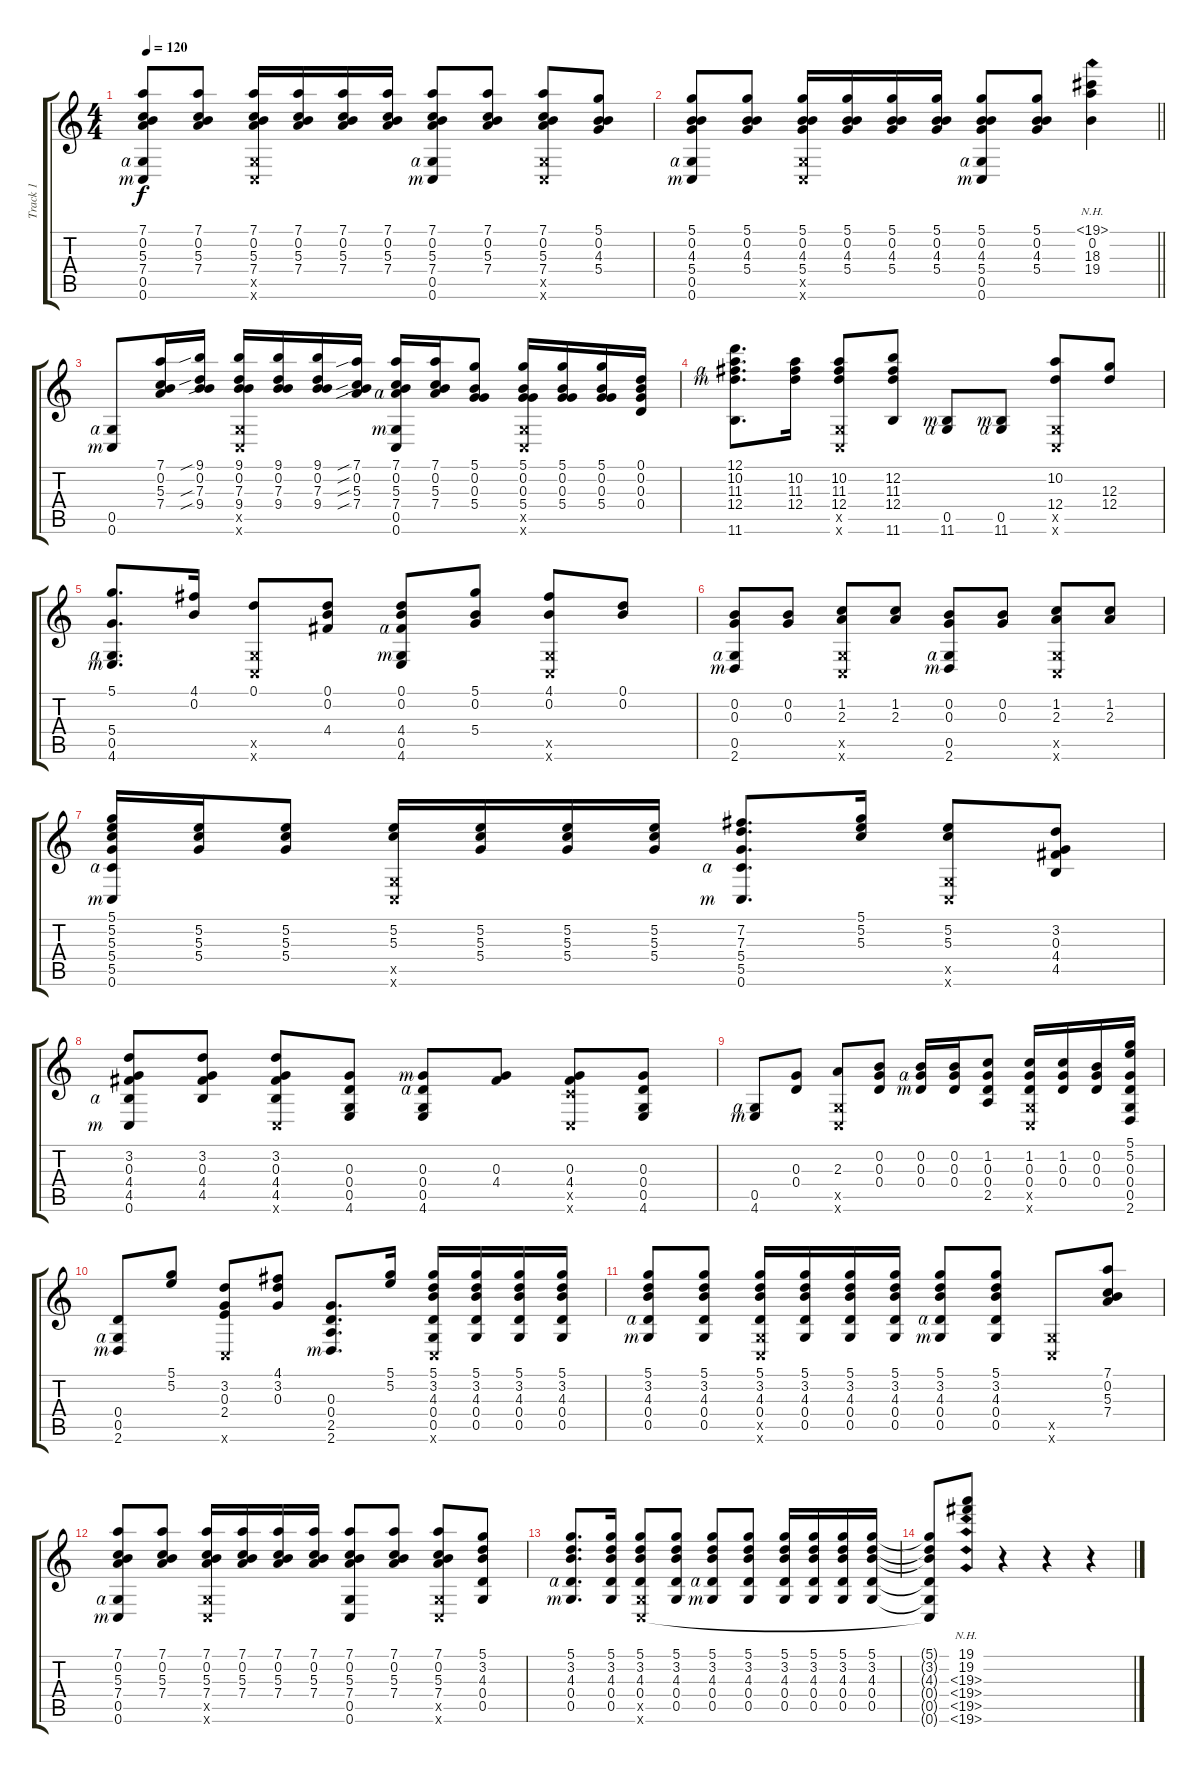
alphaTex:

\track ("Track 1" "Track 1") {instrument acousticguitarsteel}
\staff {score tabs}
\tuning (D4 B3 G3 D3 G2 C2) {hide}
\ts (4 4)
\tempo 120
\clef g2
\ks c
(7.1 0.2 5.3 7.4 0.5{rf 4} 0.6{rf 3}).8{dy f} (7.1 0.2 5.3 7.4).8 (7.1 0.2 5.3 7.4 0.5{x} 0.6{x}).16 (7.1 0.2 5.3 7.4).16 (7.1 0.2 5.3 7.4).16 (7.1 0.2 5.3 7.4).16 (7.1 0.2 5.3 7.4 0.5{rf 4} 0.6{rf 3}).8 (7.1 0.2 5.3 7.4).8 (7.1 0.2 5.3 7.4 0.5{x} 0.6{x}).8 (5.1 0.2 4.3 5.4).8 |
\barLineRight lightlight
(5.1 0.2 4.3 5.4 0.5{rf 4} 0.6{rf 3}).8 (5.1 0.2 4.3 5.4).8 (5.1 0.2 4.3 5.4 0.5{x} 0.6{x}).16 (5.1 0.2 4.3 5.4).16 (5.1 0.2 4.3 5.4).16 (5.1 0.2 4.3 5.4).16 (5.1 0.2 4.3 5.4 0.5{rf 4} 0.6{rf 3}).8 (5.1 0.2 4.3 5.4).8 (19.1{nh} 0.2 18.3 19.4).4 |
(0.5{rf 4} 0.6{rf 3}).8 (7.1 0.2 5.3 7.4).16 (9.1{sib} 0.2 7.3{sib} 9.4{sib}).16 (9.1 0.2 7.3 9.4 0.5{x} 0.6{x}).16 (9.1 0.2 7.3 9.4).16 (9.1 0.2 7.3 9.4).16 (7.1{sib} 0.2{sib} 5.3{sib} 7.4{sib}).16 (7.1 0.2 5.3 7.4{rf 4} 0.5{rf 3} 0.6).16 (7.1 0.2 5.3 7.4).16 (5.1 0.2 0.3 5.4).8 (5.1 0.2 0.3 5.4 0.5{x} 0.6{x}).16 (5.1 0.2 0.3 5.4).16 (5.1 0.2 0.3 5.4).16 (0.1 0.2 0.3 0.4).16 |
(12.1 10.2 11.3{rf 4} 12.4{rf 3} 11.6).8{d} (10.2 11.3 12.4).16 (10.2 11.3 12.4 0.5{x} 0.6{x}).8 (12.2 11.3 12.4 11.6).8 (0.5{rf 4} 11.6{rf 3}).8 (0.5{rf 4} 11.6{rf 3}).8 (10.2 12.4 0.5{x} 0.6{x}).8 (12.3 12.4).8 |
(5.1 5.4 0.5{rf 4} 4.6{rf 3}).8{d} (4.1 0.2).16 (0.1 0.5{x} 0.6{x}).8 (0.1 0.2 4.4).8 (0.1 0.2 4.4{rf 4} 0.5{rf 3} 4.6).8 (5.1 0.2 5.4).8 (4.1 0.2 0.5{x} 0.6{x}).8 (0.1 0.2).8 |
(0.2 0.3 0.5{rf 4} 2.6{rf 3}).8 (0.2 0.3).8 (1.2 2.3 0.5{x} 0.6{x}).8 (1.2 2.3).8 (0.2 0.3 0.5{rf 4} 2.6{rf 3}).8 (0.2 0.3).8 (1.2 2.3 0.5{x} 0.6{x}).8 (1.2 2.3).8 |
(5.1 5.2 5.3 5.4 5.5{rf 4} 0.6{rf 3}).16 (5.2 5.3 5.4).16 (5.2 5.3 5.4).8 (5.2 5.3 0.5{x} 0.6{x}).16 (5.2 5.3 5.4).16 (5.2 5.3 5.4).16 (5.2 5.3 5.4).16 (7.2 7.3 5.4 5.5{rf 4} 0.6{rf 3}).8{d} (5.1 5.2 5.3).16 (5.2 5.3 0.5{x} 0.6{x}).8 (3.2 0.3 4.4 4.5).8 |
(3.2 0.3 4.4 4.5{rf 4} 0.6{rf 3}).8 (3.2 0.3 4.4 4.5).8 (3.2 0.3 4.4 4.5 0.6{x}).8 (0.3 0.4 0.5 4.6).8 (0.3{rf 3} 0.4{rf 4} 0.5 4.6).8 (0.3 4.4).8 (0.3 4.4 5.5{x} 0.6{x}).8 (0.3 0.4 0.5 4.6).8 |
(0.5{rf 4} 4.6{rf 3}).8 (0.3 0.4).8 (2.3 0.5{x} 0.6{x}).8 (0.2 0.3 0.4).8 (0.2 0.3{rf 4} 0.4{rf 3}).16 (0.2 0.3 0.4).16 (1.2 0.3 0.4 2.5).8 (1.2 0.3 0.4 0.5{x} 0.6{x}).16 (1.2 0.3 0.4).16 (0.2 0.3 0.4).16 (5.1 5.2 0.3 0.4 0.5 2.6).16 |
(0.4 0.5{rf 4} 2.6{rf 3}).8 (5.1 5.2).8 (3.2 0.3 2.4 0.6{x}).8 (4.1 3.2 0.3).8 (0.3 0.4 2.5 2.6{rf 3}).8{d} (5.1 5.2).16 (5.1 3.2 4.3 0.4 0.5 0.6{x}).16 (5.1 3.2 4.3 0.4 0.5).16 (5.1 3.2 4.3 0.4 0.5).16 (5.1 3.2 4.3 0.4 0.5).16 |
(5.1 3.2 4.3 0.4{rf 4} 0.5{rf 3}).8 (5.1 3.2 4.3 0.4 0.5).8 (5.1 3.2 4.3 0.4 0.5{x} 0.6{x}).16 (5.1 3.2 4.3 0.4 0.5).16 (5.1 3.2 4.3 0.4 0.5).16 (5.1 3.2 4.3 0.4 0.5).16 (5.1 3.2 4.3 0.4{rf 4} 0.5{rf 3}).8 (5.1 3.2 4.3 0.4 0.5).8 (0.5{x} 0.6{x}).8 (7.1 0.2 5.3 7.4).8 |
(7.1 0.2 5.3 7.4 0.5{rf 4} 0.6{rf 3}).8 (7.1 0.2 5.3 7.4).8 (7.1 0.2 5.3 7.4 0.5{x} 0.6{x}).16 (7.1 0.2 5.3 7.4).16 (7.1 0.2 5.3 7.4).16 (7.1 0.2 5.3 7.4).16 (7.1 0.2 5.3 7.4 0.5 0.6).8 (7.1 0.2 5.3 7.4).8 (7.1 0.2 5.3 7.4 0.5{x} 0.6{x}).8 (5.1 3.2 4.3 0.4 0.5).8 |
(5.1 3.2 4.3 0.4{rf 4} 0.5{rf 3}).8{d} (5.1 3.2 4.3 0.4 0.5).16 (5.1 3.2 4.3 0.4 0.5{x} 0.6{x}).8 (5.1 3.2 4.3 0.4 0.5).8 (5.1 3.2 4.3 0.4{rf 4} 0.5{rf 3}).8 (5.1 3.2 4.3 0.4 0.5).8 (5.1 3.2 4.3 0.4 0.5).16 (5.1 3.2 4.3 0.4 0.5).16 (5.1 3.2 4.3 0.4 0.5).16 (5.1 3.2 4.3 0.4 0.5).16 |
(5.1{t} 3.2{t} 4.3{t} 0.4{t} 0.5{t} 0.6{t}).8 (19.1 19.2 19.3{nh} 19.4{nh} 19.5{nh} 19.6{nh}).8 r.4 r.4 r.4
